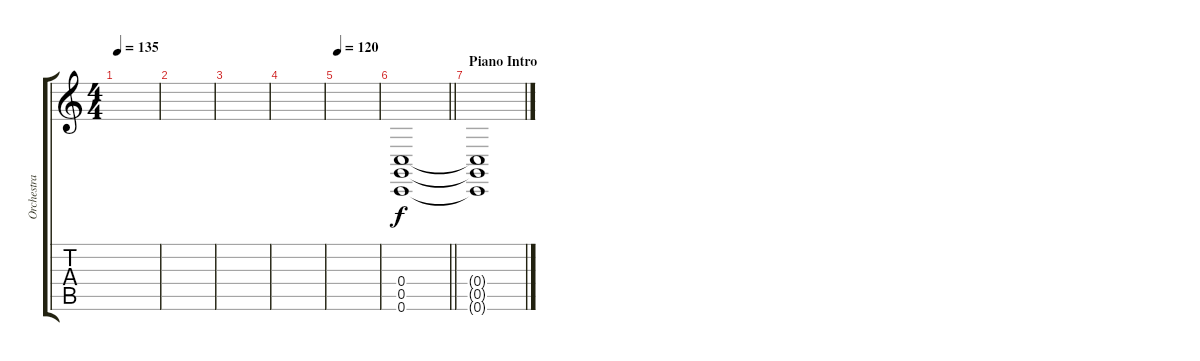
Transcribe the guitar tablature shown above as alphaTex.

\track ("Orchestra" "Orchestra") {instrument stringensemble2}
\staff {score tabs}
\tuning (D4 A3 F3 C3 G2 C2) {hide}
\ts (4 4)
\tempo 135
\clef g2
\ks c
|
|
|
|
\tempo 120
|
\barLineRight lightlight
(0.4 0.5 0.6).1 |
\section ("" "Piano Intro")
(0.4{t} 0.5{t} 0.6{t}).1
